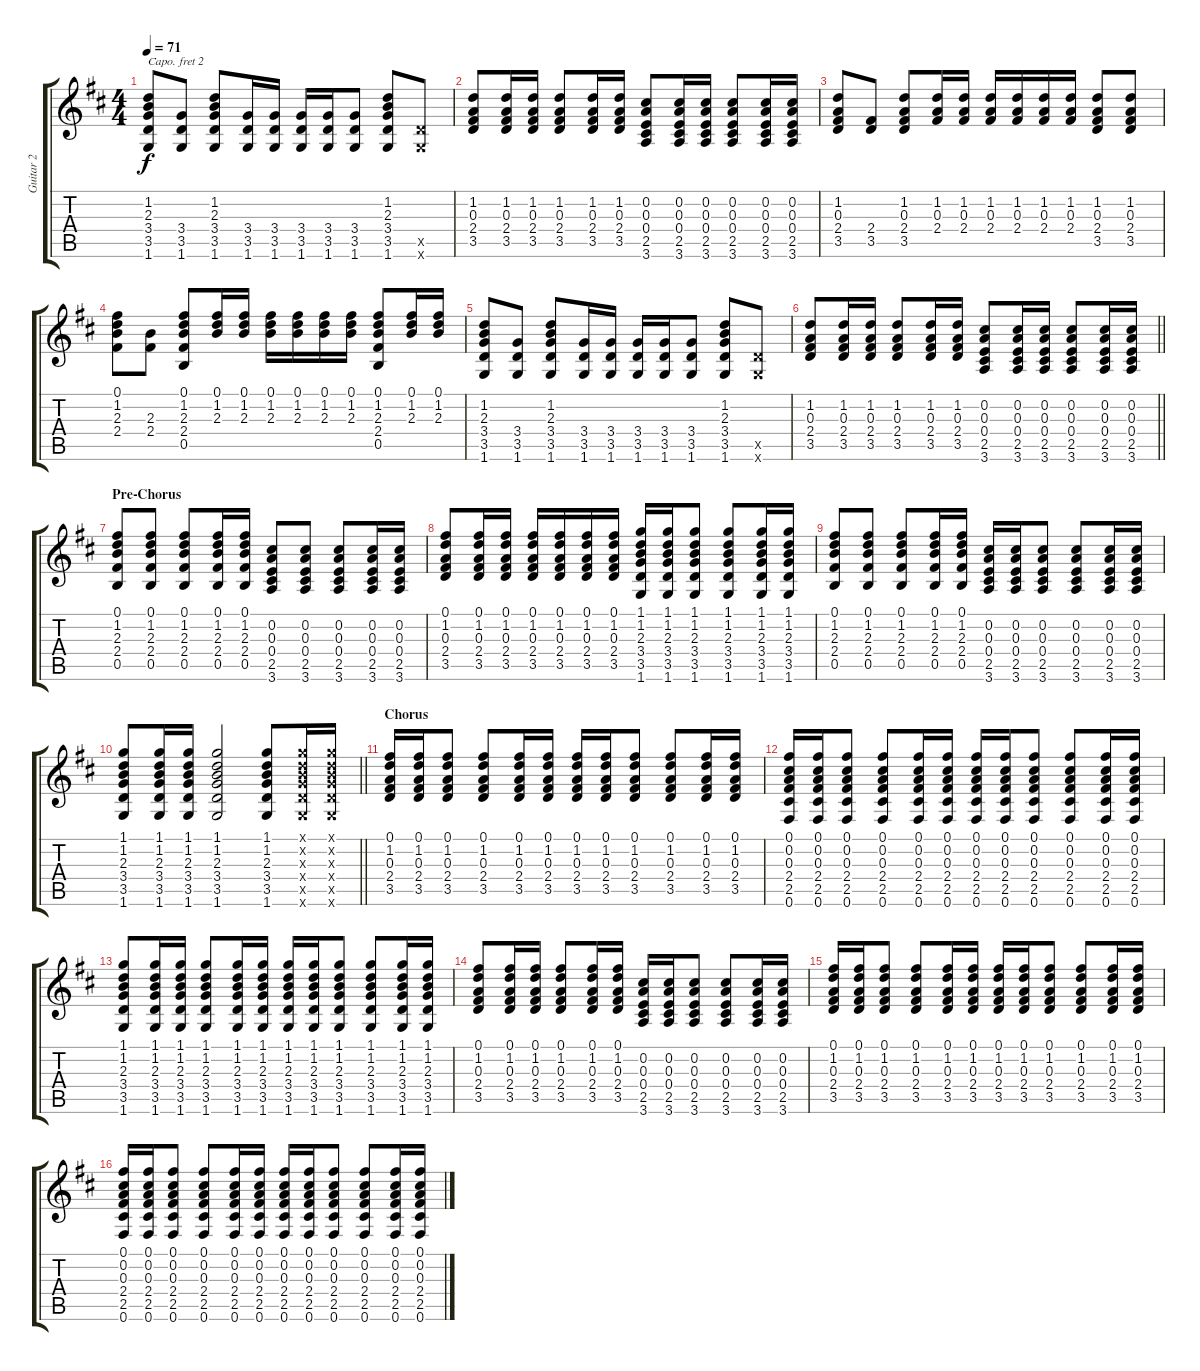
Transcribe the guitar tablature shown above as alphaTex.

\track ("Guitar 2" "Guitar 2") {instrument acousticguitarsteel}
\staff {score tabs}
\capo 2
\tuning (E4 B3 G3 D3 A2 E2) {hide}
\ts (4 4)
\tempo 71
\clef g2
\ks bminor
(1.2 2.3 3.4 3.5 1.6).8{dy f} (3.4 3.5 1.6).8 (1.2 2.3 3.4 3.5 1.6).8 (3.4 3.5 1.6).16 (3.4 3.5 1.6).16 (3.4 3.5 1.6).16 (3.4 3.5 1.6).16 (3.4 3.5 1.6).8 (1.2 2.3 3.4 3.5 1.6).8 (3.5{x} 1.6{x}).8 |
(1.2 0.3 2.4 3.5).8 (1.2 0.3 2.4 3.5).16 (1.2 0.3 2.4 3.5).16 (1.2 0.3 2.4 3.5).8 (1.2 0.3 2.4 3.5).16 (1.2 0.3 2.4 3.5).16 (0.2 0.3 0.4 2.5 3.6).8 (0.2 0.3 0.4 2.5 3.6).16 (0.2 0.3 0.4 2.5 3.6).16 (0.2 0.3 0.4 2.5 3.6).8 (0.2 0.3 0.4 2.5 3.6).16 (0.2 0.3 0.4 2.5 3.6).16 |
(1.2 0.3 2.4 3.5).8 (2.4 3.5).8 (1.2 0.3 2.4 3.5).8 (1.2 0.3 2.4).16 (1.2 0.3 2.4).16 (1.2 0.3 2.4).16 (1.2 0.3 2.4).16 (1.2 0.3 2.4).16 (1.2 0.3 2.4).16 (1.2 0.3 2.4 3.5).8 (1.2 0.3 2.4 3.5).8 |
(0.1 1.2 2.3 2.4).8 (2.3 2.4).8 (0.1 1.2 2.3 2.4 0.5).8 (0.1 1.2 2.3).16 (0.1 1.2 2.3).16 (0.1 1.2 2.3).16 (0.1 1.2 2.3).16 (0.1 1.2 2.3).16 (0.1 1.2 2.3).16 (0.1 1.2 2.3 2.4 0.5).8 (0.1 1.2 2.3).16 (0.1 1.2 2.3).16 |
(1.2 2.3 3.4 3.5 1.6).8 (3.4 3.5 1.6).8 (1.2 2.3 3.4 3.5 1.6).8 (3.4 3.5 1.6).16 (3.4 3.5 1.6).16 (3.4 3.5 1.6).16 (3.4 3.5 1.6).16 (3.4 3.5 1.6).8 (1.2 2.3 3.4 3.5 1.6).8 (3.5{x} 1.6{x}).8 |
\barLineRight lightlight
(1.2 0.3 2.4 3.5).8 (1.2 0.3 2.4 3.5).16 (1.2 0.3 2.4 3.5).16 (1.2 0.3 2.4 3.5).8 (1.2 0.3 2.4 3.5).16 (1.2 0.3 2.4 3.5).16 (0.2 0.3 0.4 2.5 3.6).8 (0.2 0.3 0.4 2.5 3.6).16 (0.2 0.3 0.4 2.5 3.6).16 (0.2 0.3 0.4 2.5 3.6).8 (0.2 0.3 0.4 2.5 3.6).16 (0.2 0.3 0.4 2.5 3.6).16 |
\section ("" "Pre-Chorus")
(0.1 1.2 2.3 2.4 0.5).8 (0.1 1.2 2.3 2.4 0.5).8 (0.1 1.2 2.3 2.4 0.5).8 (0.1 1.2 2.3 2.4 0.5).16 (0.1 1.2 2.3 2.4 0.5).16 (0.2 0.3 0.4 2.5 3.6).8 (0.2 0.3 0.4 2.5 3.6).8 (0.2 0.3 0.4 2.5 3.6).8 (0.2 0.3 0.4 2.5 3.6).16 (0.2 0.3 0.4 2.5 3.6).16 |
(0.1 1.2 0.3 2.4 3.5).8 (0.1 1.2 0.3 2.4 3.5).16 (0.1 1.2 0.3 2.4 3.5).16 (0.1 1.2 0.3 2.4 3.5).16 (0.1 1.2 0.3 2.4 3.5).16 (0.1 1.2 0.3 2.4 3.5).16 (0.1 1.2 0.3 2.4 3.5).16 (1.1 1.2 2.3 3.4 3.5 1.6).16 (1.1 1.2 2.3 3.4 3.5 1.6).16 (1.1 1.2 2.3 3.4 3.5 1.6).8 (1.1 1.2 2.3 3.4 3.5 1.6).8 (1.1 1.2 2.3 3.4 3.5 1.6).16 (1.1 1.2 2.3 3.4 3.5 1.6).16 |
(0.1 1.2 2.3 2.4 0.5).8 (0.1 1.2 2.3 2.4 0.5).8 (0.1 1.2 2.3 2.4 0.5).8 (0.1 1.2 2.3 2.4 0.5).16 (0.1 1.2 2.3 2.4 0.5).16 (0.2 0.3 0.4 2.5 3.6).16 (0.2 0.3 0.4 2.5 3.6).16 (0.2 0.3 0.4 2.5 3.6).8 (0.2 0.3 0.4 2.5 3.6).8 (0.2 0.3 0.4 2.5 3.6).16 (0.2 0.3 0.4 2.5 3.6).16 |
\barLineRight lightlight
(1.1 1.2 2.3 3.4 3.5 1.6).8 (1.1 1.2 2.3 3.4 3.5 1.6).16 (1.1 1.2 2.3 3.4 3.5 1.6).16 (1.1 1.2 2.3 3.4 3.5 1.6).2 (1.1 1.2 2.3 3.4 3.5 1.6).8 (1.1{x} 1.2{x} 2.3{x} 3.4{x} 3.5{x} 1.6{x}).16 (1.1{x} 1.2{x} 2.3{x} 3.4{x} 3.5{x} 1.6{x}).16 |
\section ("" "Chorus")
(0.1 1.2 0.3 2.4 3.5).16 (0.1 1.2 0.3 2.4 3.5).16 (0.1 1.2 0.3 2.4 3.5).8 (0.1 1.2 0.3 2.4 3.5).8 (0.1 1.2 0.3 2.4 3.5).16 (0.1 1.2 0.3 2.4 3.5).16 (0.1 1.2 0.3 2.4 3.5).16 (0.1 1.2 0.3 2.4 3.5).16 (0.1 1.2 0.3 2.4 3.5).8 (0.1 1.2 0.3 2.4 3.5).8 (0.1 1.2 0.3 2.4 3.5).16 (0.1 1.2 0.3 2.4 3.5).16 |
(0.1 0.2 0.3 2.4 2.5 0.6).16 (0.1 0.2 0.3 2.4 2.5 0.6).16 (0.1 0.2 0.3 2.4 2.5 0.6).8 (0.1 0.2 0.3 2.4 2.5 0.6).8 (0.1 0.2 0.3 2.4 2.5 0.6).16 (0.1 0.2 0.3 2.4 2.5 0.6).16 (0.1 0.2 0.3 2.4 2.5 0.6).16 (0.1 0.2 0.3 2.4 2.5 0.6).16 (0.1 0.2 0.3 2.4 2.5 0.6).8 (0.1 0.2 0.3 2.4 2.5 0.6).8 (0.1 0.2 0.3 2.4 2.5 0.6).16 (0.1 0.2 0.3 2.4 2.5 0.6).16 |
(1.1 1.2 2.3 3.4 3.5 1.6).8 (1.1 1.2 2.3 3.4 3.5 1.6).16 (1.1 1.2 2.3 3.4 3.5 1.6).16 (1.1 1.2 2.3 3.4 3.5 1.6).8 (1.1 1.2 2.3 3.4 3.5 1.6).16 (1.1 1.2 2.3 3.4 3.5 1.6).16 (1.1 1.2 2.3 3.4 3.5 1.6).16 (1.1 1.2 2.3 3.4 3.5 1.6).16 (1.1 1.2 2.3 3.4 3.5 1.6).8 (1.1 1.2 2.3 3.4 3.5 1.6).8 (1.1 1.2 2.3 3.4 3.5 1.6).16 (1.1 1.2 2.3 3.4 3.5 1.6).16 |
(0.1 1.2 0.3 2.4 3.5).8 (0.1 1.2 0.3 2.4 3.5).16 (0.1 1.2 0.3 2.4 3.5).16 (0.1 1.2 0.3 2.4 3.5).8 (0.1 1.2 0.3 2.4 3.5).16 (0.1 1.2 0.3 2.4 3.5).16 (0.2 0.3 0.4 2.5 3.6).16 (0.2 0.3 0.4 2.5 3.6).16 (0.2 0.3 0.4 2.5 3.6).8 (0.2 0.3 0.4 2.5 3.6).8 (0.2 0.3 0.4 2.5 3.6).16 (0.2 0.3 0.4 2.5 3.6).16 |
(0.1 1.2 0.3 2.4 3.5).16 (0.1 1.2 0.3 2.4 3.5).16 (0.1 1.2 0.3 2.4 3.5).8 (0.1 1.2 0.3 2.4 3.5).8 (0.1 1.2 0.3 2.4 3.5).16 (0.1 1.2 0.3 2.4 3.5).16 (0.1 1.2 0.3 2.4 3.5).16 (0.1 1.2 0.3 2.4 3.5).16 (0.1 1.2 0.3 2.4 3.5).8 (0.1 1.2 0.3 2.4 3.5).8 (0.1 1.2 0.3 2.4 3.5).16 (0.1 1.2 0.3 2.4 3.5).16 |
(0.1 0.2 0.3 2.4 2.5 0.6).16 (0.1 0.2 0.3 2.4 2.5 0.6).16 (0.1 0.2 0.3 2.4 2.5 0.6).8 (0.1 0.2 0.3 2.4 2.5 0.6).8 (0.1 0.2 0.3 2.4 2.5 0.6).16 (0.1 0.2 0.3 2.4 2.5 0.6).16 (0.1 0.2 0.3 2.4 2.5 0.6).16 (0.1 0.2 0.3 2.4 2.5 0.6).16 (0.1 0.2 0.3 2.4 2.5 0.6).8 (0.1 0.2 0.3 2.4 2.5 0.6).8 (0.1 0.2 0.3 2.4 2.5 0.6).16 (0.1 0.2 0.3 2.4 2.5 0.6).16
